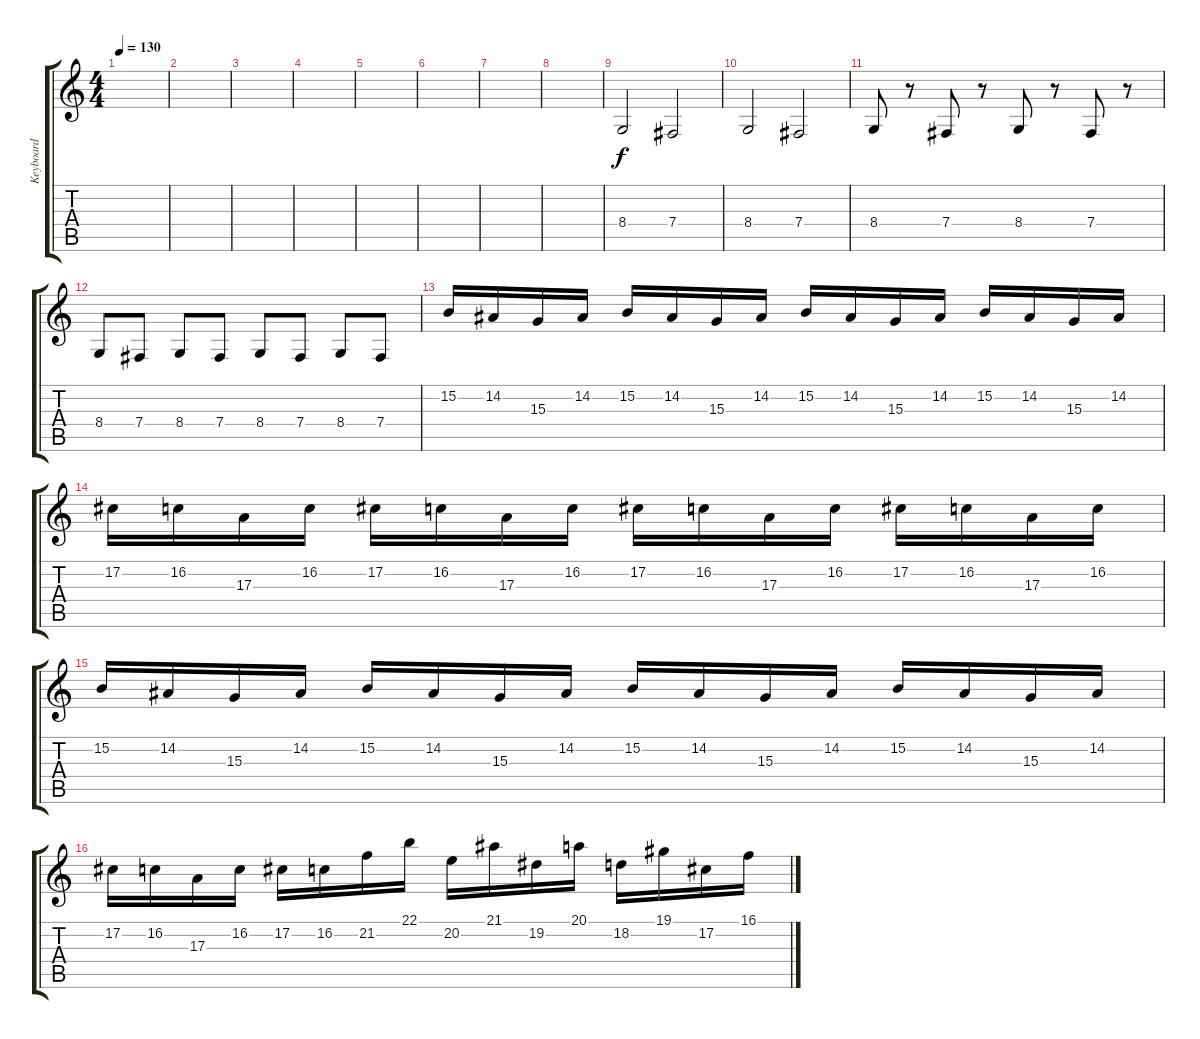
\track ("Keyboard" "Keyboard") {instrument stringensemble1}
\staff {score tabs}
\tuning (Db4 Ab3 E3 B2 Gb2 Db2) {hide}
\ts (4 4)
\tempo 130
\clef g2
\ks c
|
|
|
|
|
|
|
|
8.4.2 7.4.2 |
8.4.2 7.4.2 |
8.4.8 r.8 7.4.8 r.8 8.4.8 r.8 7.4.8 r.8 |
8.4.8 7.4.8 8.4.8 7.4.8 8.4.8 7.4.8 8.4.8 7.4.8 |
15.2.16 14.2.16 15.3.16 14.2.16 15.2.16 14.2.16 15.3.16 14.2.16 15.2.16 14.2.16 15.3.16 14.2.16 15.2.16 14.2.16 15.3.16 14.2.16 |
17.2.16 16.2.16 17.3.16 16.2.16 17.2.16 16.2.16 17.3.16 16.2.16 17.2.16 16.2.16 17.3.16 16.2.16 17.2.16 16.2.16 17.3.16 16.2.16 |
15.2.16 14.2.16 15.3.16 14.2.16 15.2.16 14.2.16 15.3.16 14.2.16 15.2.16 14.2.16 15.3.16 14.2.16 15.2.16 14.2.16 15.3.16 14.2.16 |
17.2.16 16.2.16 17.3.16 16.2.16 17.2.16 16.2.16 21.2.16 22.1.16 20.2.16 21.1.16 19.2.16 20.1.16 18.2.16 19.1.16 17.2.16 16.1.16
